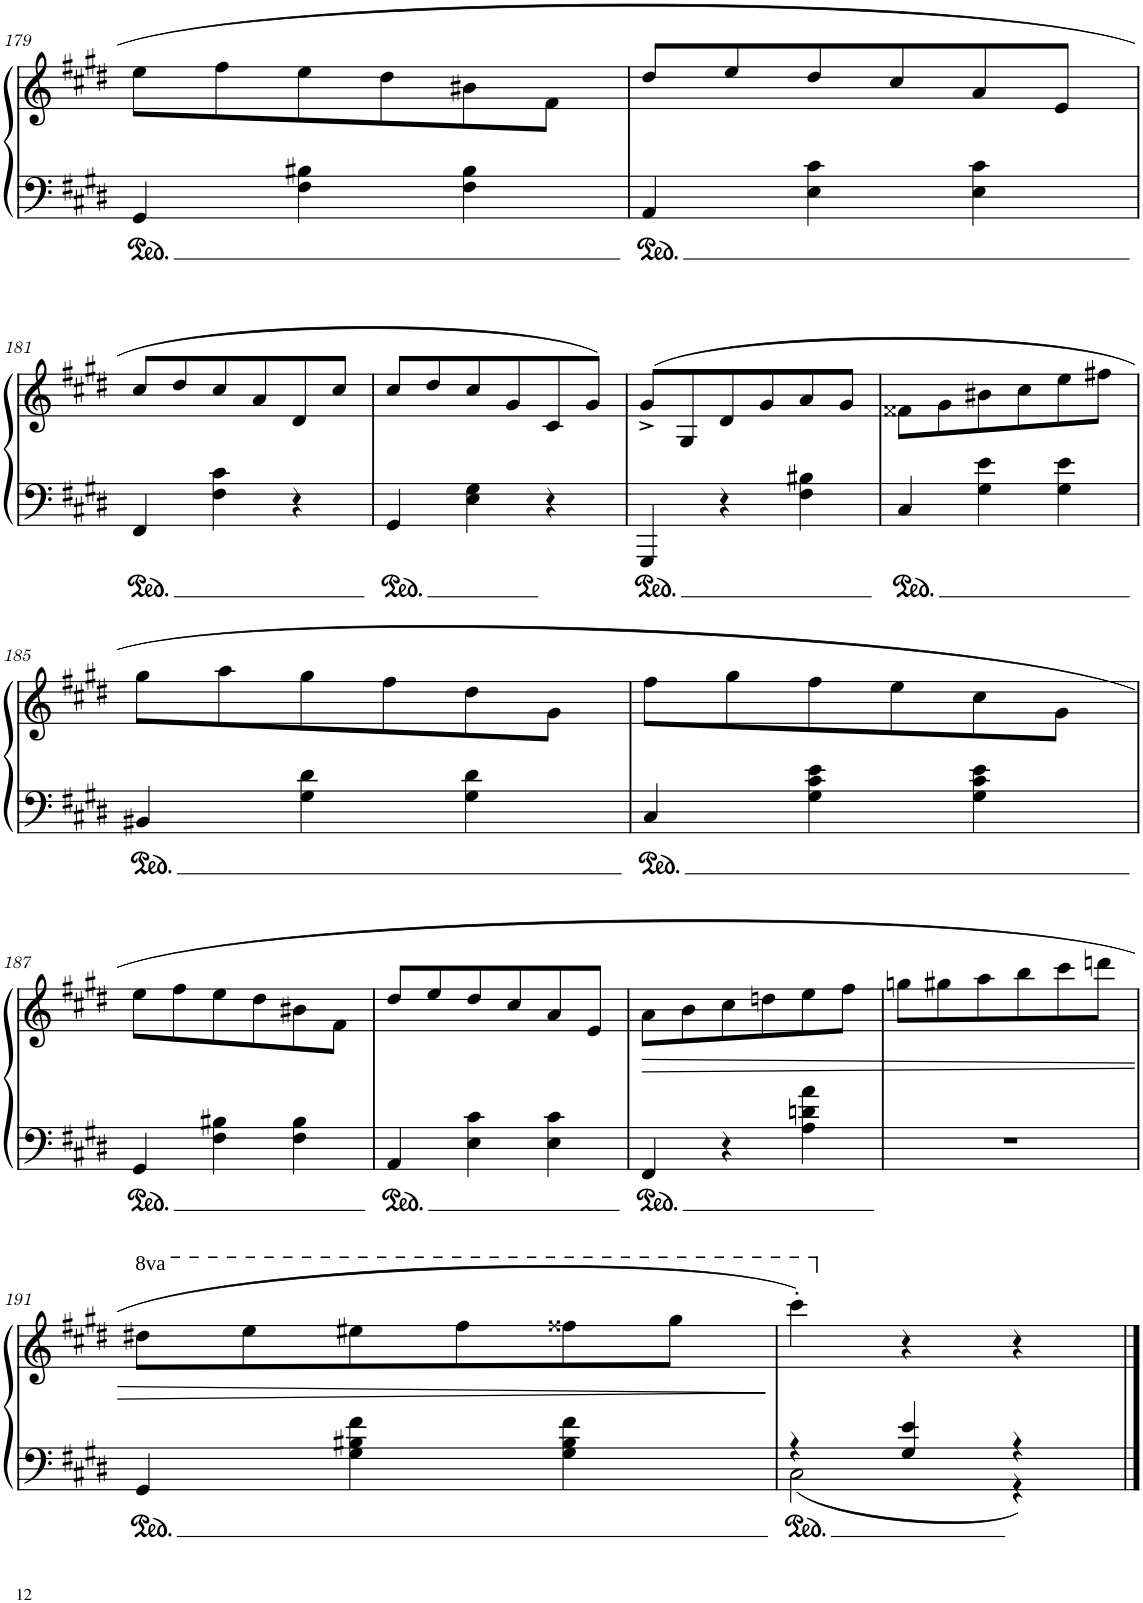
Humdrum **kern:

**kern	**kern	**dynam
*part1	*part1	*part1
*staff2	*staff1	*staff1/2
*I"Piano	*	*
*I'Pno	*	*
!!LO:PB:g=z
*clefF4	*clefG2	*
*k[f#c#g#d#]	*k[f#c#g#d#]	*
*M3/4	*M3/4	*
=179	=179	=179
4GG#/	8ee^\L	.
.	8ff#\	.
4F#\ 4B#X\	8ee\	.
.	8dd#\	.
4F#\ 4B#\	8b#X\	.
.	8f#\J	.
=180	=180	=180
4AA/	8dd#^/L	.
.	8ee/	.
4E\ 4c#\	8dd#/	.
.	8cc#/	.
4E\ 4c#\	8a/	.
.	8e/J	.
!!LO:LB:g=z
=181	=181	=181
4FF#/	8cc#^/L	.
.	8dd#/	.
4F#\ 4c#\	8cc#/	.
.	8a/	.
4r	8d#/	.
.	8cc#/J	.
=182	=182	=182
4GG#/	8cc#^/L	.
.	8dd#/	.
4E\ 4G#\	8cc#/	.
.	8g#/	.
4r	8c#/	.
.	8g#/J	.
=183	=183	=183
4GGG#/	(8g#^/L	.
.	8G#^/	.
4r	8d#/	.
.	8g#/	.
4F#\ 4B#X\	8a/	.
.	8g#/J	.
=184	=184	=184
4C#/	8f##X\L	.
.	8g#\	.
4G#\ 4e\	8b#X\	.
.	8cc#\	.
4G#\ 4e\	8ee\	.
.	8ff#X\J	.
!!LO:LB:g=z
=185	=185	=185
4BB#X/	8gg#^\L	.
.	8aa\	.
4G#\ 4d#\	8gg#\	.
.	8ff#\	.
4G#\ 4d#\	8dd#\	.
.	8g#\J	.
=186	=186	=186
4C#/	8ff#^\L	.
.	8gg#\	.
4G#\ 4c#\ 4e\	8ff#\	.
.	8ee\	.
4G#\ 4c#\ 4e\	8cc#\	.
.	8g#\J	.
!!LO:LB:g=z
=187	=187	=187
4GG#/	8ee^\L	.
.	8ff#\	.
4F#\ 4B#X\	8ee\	.
.	8dd#\	.
4F#\ 4B#\	8b#X\	.
.	8f#\J	.
=188	=188	=188
4AA/	8dd#^/L	.
.	8ee/	.
4E\ 4c#\	8dd#/	.
.	8cc#/	.
4E\ 4c#\	8a/	.
.	8e/J	.
=189	=189	=189
!	!	!LO:HP:b
4FF#/	8a\L	>
.	8b\	.
4r	8cc#\	.
.	8ddn\	.
4A\ 4dn\ 4a\	8ee\	.
.	8ff#\J	.
=190	=190	=190
2.r	8ggn\L	.
.	8gg#X\	.
.	8aa\	.
.	8bb\	.
.	8ccc#\	.
.	8dddn\J	.
!!LO:LB:g=z
=191	=191	=191
*	*8va	*
4GG#/	8ddd#X\L	.
.	8eee\	.
4G#\ 4B#X\ 4f#\	8eee#X\	.
.	8fff#\	.
4G#\ 4B#\ 4f#\	8fff##X\	.
.	8ggg#\J	.
.	.	]
=192	=192	=192
*^	*	*
4r	2C#\	4cccc#'^\)	.
*	*	*X8va	*
4G#/ 4e/	.	4r	.
4r	4r	4r	.
*v	*v	*	*
==	==	==
*-	*-	*-
